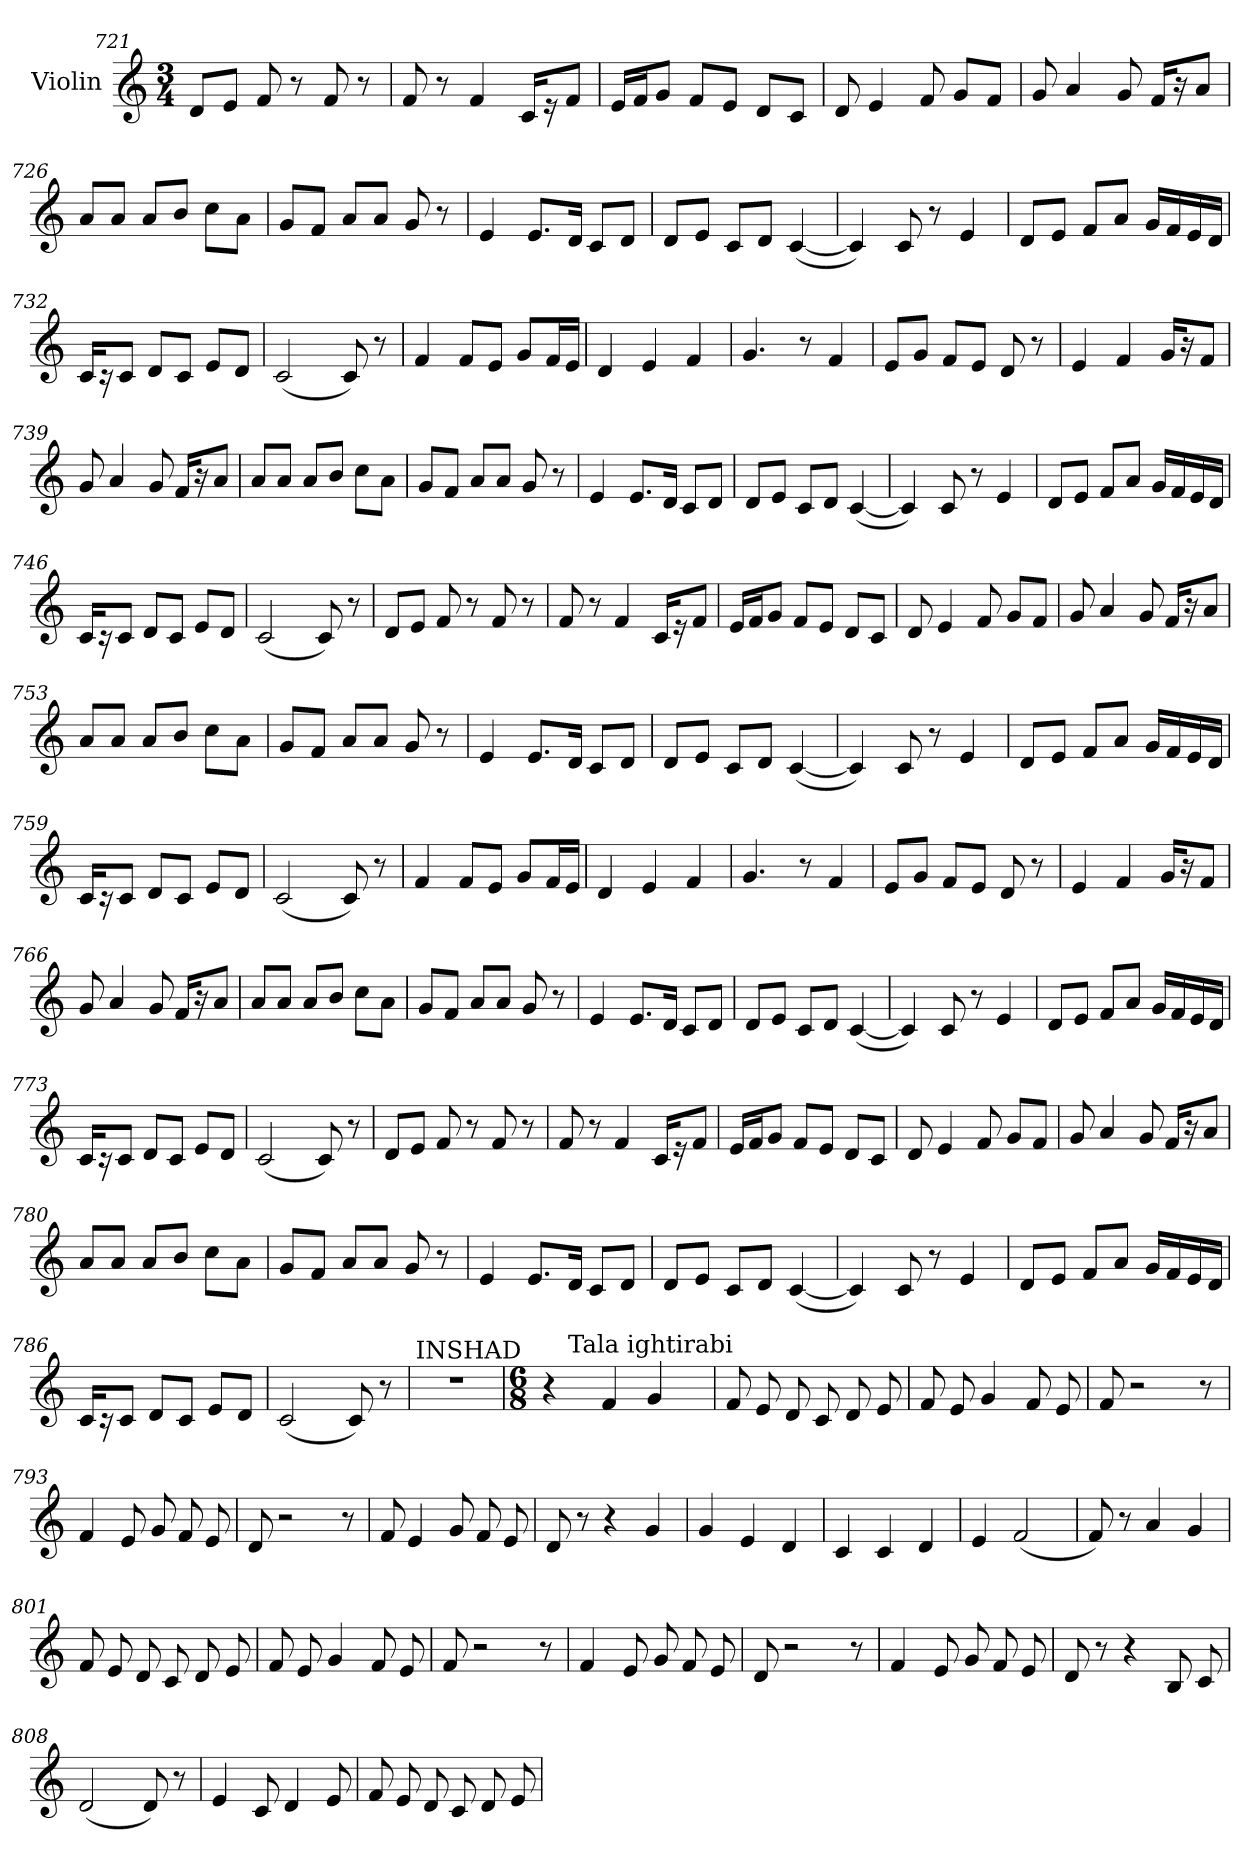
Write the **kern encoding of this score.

**kern
*part1
*staff1
*I"Violin
*clefG2
*k[]
*C:
*M3/4
=721
8d/L
8e/J
8f/
8r
8f/
8r
!!LO:LB:g=z
=722
8f/
8r
4f/
16c/KL
16r
8f/J
=723
16e/LL
16f/J
8g/J
8f/L
8e/J
8d/L
8c/J
=724
8d/
4e/
8f/
8g/L
8f/J
=725
8g/
4a/
8g/
16f/KL
16r
8a/J
=726
8a/L
8a/J
8a/L
8b/J
8cc\L
8a\J
=727
8g/L
8f/J
8a/L
8a/J
8g/
8r
!!LO:LB:g=z
=728
4e/
8.e/L
16d/Jk
8c/L
8d/J
=729
8d/L
8e/J
8c/L
8d/J
(<[4c/
=730
4c/])
8c/
8r
4e/
=731
8d/L
8e/J
8f/L
8a/J
16g/LL
16f/
16e/
16d/JJ
=732
16c/KL
16r
8c/J
8d/L
8c/J
8e/L
8d/J
=733
(<2c/
8c/)
8r
!!LO:LB:g=z
=734
4f/
8f/L
8e/J
8g/L
16f/L
16e/JJ
=735
4d/
4e/
4f/
=736
4.g/
8r
4f/
=737
8e/L
8g/J
8f/L
8e/J
8d/
8r
=738
4e/
4f/
16g/KL
16r
8f/J
=739
8g/
4a/
8g/
16f/KL
16r
8a/J
!!LO:LB:g=z
=740
8a/L
8a/J
8a/L
8b/J
8cc\L
8a\J
=741
8g/L
8f/J
8a/L
8a/J
8g/
8r
=742
4e/
8.e/L
16d/Jk
8c/L
8d/J
=743
8d/L
8e/J
8c/L
8d/J
(<[4c/
=744
4c/])
8c/
8r
4e/
=745
8d/L
8e/J
8f/L
8a/J
16g/LL
16f/
16e/
16d/JJ
!!LO:LB:g=z
=746
16c/KL
16r
8c/J
8d/L
8c/J
8e/L
8d/J
=747
(<2c/
8c/)
8r
=748
8d/L
8e/J
8f/
8r
8f/
8r
=749
8f/
8r
4f/
16c/KL
16r
8f/J
=750
16e/LL
16f/J
8g/J
8f/L
8e/J
8d/L
8c/J
=751
8d/
4e/
8f/
8g/L
8f/J
!!LO:PB:g=z
=752
8g/
4a/
8g/
16f/KL
16r
8a/J
=753
8a/L
8a/J
8a/L
8b/J
8cc\L
8a\J
=754
8g/L
8f/J
8a/L
8a/J
8g/
8r
=755
4e/
8.e/L
16d/Jk
8c/L
8d/J
=756
8d/L
8e/J
8c/L
8d/J
(<[4c/
=757
4c/])
8c/
8r
4e/
!!LO:LB:g=z
=758
8d/L
8e/J
8f/L
8a/J
16g/LL
16f/
16e/
16d/JJ
=759
16c/KL
16r
8c/J
8d/L
8c/J
8e/L
8d/J
=760
(<2c/
8c/)
8r
=761
4f/
8f/L
8e/J
8g/L
16f/L
16e/JJ
=762
4d/
4e/
4f/
=763
4.g/
8r
4f/
!!LO:LB:g=z
=764
8e/L
8g/J
8f/L
8e/J
8d/
8r
=765
4e/
4f/
16g/KL
16r
8f/J
=766
8g/
4a/
8g/
16f/KL
16r
8a/J
=767
8a/L
8a/J
8a/L
8b/J
8cc\L
8a\J
=768
8g/L
8f/J
8a/L
8a/J
8g/
8r
=769
4e/
8.e/L
16d/Jk
8c/L
8d/J
!!LO:LB:g=z
=770
8d/L
8e/J
8c/L
8d/J
(<[4c/
=771
4c/])
8c/
8r
4e/
=772
8d/L
8e/J
8f/L
8a/J
16g/LL
16f/
16e/
16d/JJ
=773
16c/KL
16r
8c/J
8d/L
8c/J
8e/L
8d/J
=774
(<2c/
8c/)
8r
=775
8d/L
8e/J
8f/
8r
8f/
8r
!!LO:LB:g=z
=776
8f/
8r
4f/
16c/KL
16r
8f/J
=777
16e/LL
16f/J
8g/J
8f/L
8e/J
8d/L
8c/J
=778
8d/
4e/
8f/
8g/L
8f/J
=779
8g/
4a/
8g/
16f/KL
16r
8a/J
=780
8a/L
8a/J
8a/L
8b/J
8cc\L
8a\J
=781
8g/L
8f/J
8a/L
8a/J
8g/
8r
!!LO:LB:g=z
=782
4e/
8.e/L
16d/Jk
8c/L
8d/J
=783
8d/L
8e/J
8c/L
8d/J
(<[4c/
=784
4c/])
8c/
8r
4e/
=785
8d/L
8e/J
8f/L
8a/J
16g/LL
16f/
16e/
16d/JJ
=786
16c/KL
16r
8c/J
8d/L
8c/J
8e/L
8d/J
=787
(<2c/
8c/)
8r
!!LO:LB:g=z
=788
!LO:TX:a:t=INSHAD
2.r
=789
*M6/8
*MM140
*^
4r	16.ryy
!	!LO:TX:a:t=Tala ightirabi
.	2ryy
4f/	.
4g/	.
.	8ryy
.	32ryy
*v	*v
=790
8f/
8e/
8d/
8c/
8d/
8e/
=791
8f/
8e/
4g/
8f/
8e/
=792
8f/
2r
8r
=793
4f/
8e/
8g/
8f/
8e/
!!LO:LB:g=z
=794
8d/
2r
8r
=795
8f/
4e/
8g/
8f/
8e/
=796
8d/
8r
4r
4g/
=797
4g/
4e/
4d/
=798
4c/
4c/
4d/
=799
4e/
(<2f/
=800
8f/)
8r
4a/
4g/
!!LO:PB:g=z
=801
8f/
8e/
8d/
8c/
8d/
8e/
=802
8f/
8e/
4g/
8f/
8e/
=803
8f/
2r
8r
=804
4f/
8e/
8g/
8f/
8e/
=805
8d/
2r
8r
=806
4f/
8e/
8g/
8f/
8e/
!!LO:LB:g=z
=807
8d/
8r
4r
8B/
8c/
=808
(<2d/
8d/)
8r
=809
4e/
8c/
4d/
8e/
=810
8f/
8e/
8d/
8c/
8d/
8e/
=
*-
